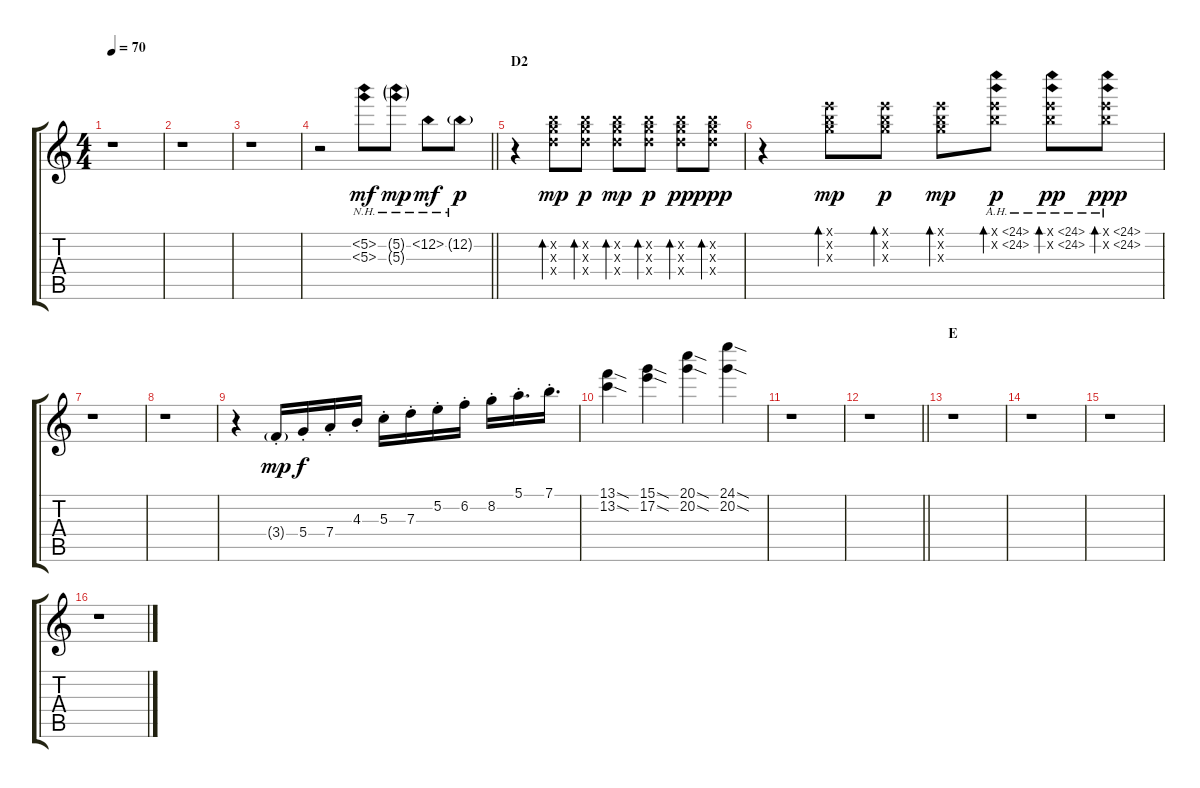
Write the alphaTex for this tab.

\track "" {instrument acousticguitarsteel}
\staff {score tabs}
\tuning (E4 B3 G3 D3 A2 E2) {hide}
\ts (4 4)
\tempo 70
\clef g2
\ks c
r.1{dy mf} |
r.1 |
r.1 |
\barLineRight lightlight
r.2 (5.2{nh} 5.3{nh}).8 (5.2{nh g} 5.3{nh g}).8{dy mp} 12.2{nh}.8{dy mf} 12.2{nh g}.8{dy p} |
\section ("" "D2")
r.4 (12.2{x} 12.3{x} 12.4{x}).8{bd 60 dy mp} (12.2{x} 12.3{x} 12.4{x}).8{bd 60 dy p} (12.2{x} 12.3{x} 12.4{x}).8{bd 60 dy mp} (12.2{x} 12.3{x} 12.4{x}).8{bd 60 dy p} (12.2{x} 12.3{x} 12.4{x}).8{bd 60 dy pp} (12.2{x} 12.3{x} 12.4{x}).8{bd 60 dy ppp} |
r.4 (12.1{x} 12.2{x} 12.3{x}).8{bd 60 dy mp} (12.1{x} 12.2{x} 12.3{x}).8{bd 60 dy p} (12.1{x} 12.2{x} 12.3{x}).8{bd 60 dy mp} (12.1{ah 12 x} 12.2{ah 12 x}).8{bd 60 dy p} (12.1{ah 12 x} 12.2{ah 12 x}).8{bd 60 dy pp} (12.1{ah 12 x} 12.2{ah 12 x}).8{bd 60 dy ppp} |
r.1 |
r.1 |
r.4 3.4{g st}.16{dy mp} 5.4{st}.16{dy f} 7.4{st}.16 4.3{st}.16 5.3{st}.16 7.3{st}.16 5.2{st}.16 6.2{st}.16 8.2{st}.16 5.1{st}.16{d} 7.1{st}.16{d} |
(13.1{sod} 13.2{sod}).4 (15.1{sod} 17.2{sod}).4 (20.1{sod} 20.2{sod}).4 (24.1{sod} 20.2{sod}).4 |
r.1 |
\barLineRight lightlight
r.1 |
\section ("" "E")
r.1 |
r.1 |
r.1 |
r.1
